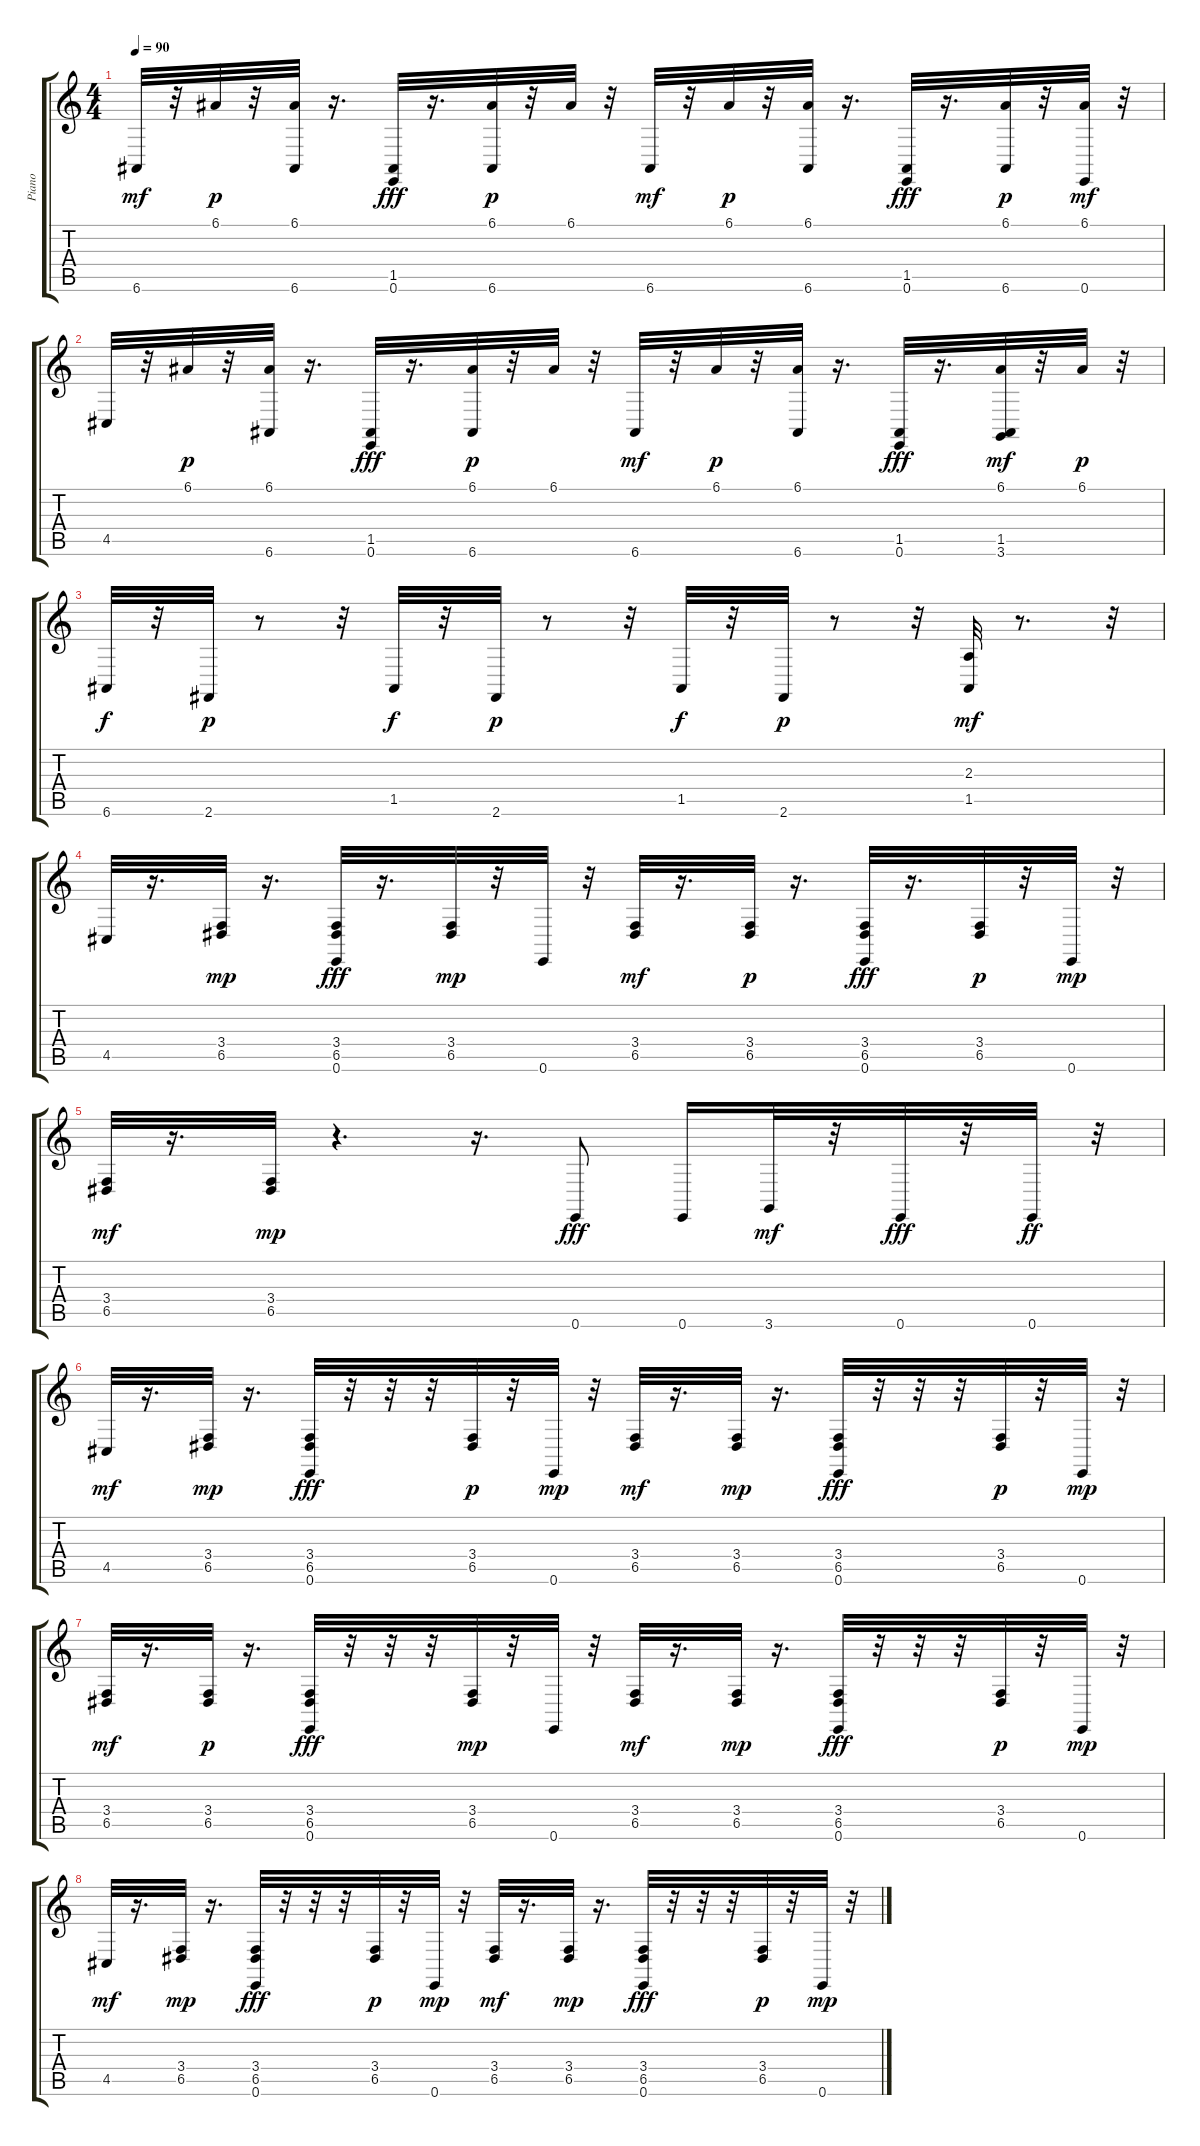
\track ("Piano" "Piano") {instrument acousticgrandpiano}
\staff {score tabs}
\tuning (E4 B3 G3 D3 A2 E2) {hide}
\ts (4 4)
\tempo 90
\clef g2
\ks c
6.6.32{dy mf} r.32 6.1.32{dy p} r.32 (6.1 6.6).32 r.16{d} (1.5 0.6).32{dy fff} r.16{d} (6.1 6.6).32{dy p} r.32 6.1.32 r.32 6.6.32{dy mf} r.32 6.1.32{dy p} r.32 (6.1 6.6).32 r.16{d} (1.5 0.6).32{dy fff} r.16{d} (6.1 6.6).32{dy p} r.32 (6.1 0.6).32{dy mf} r.32 |
4.5.32 r.32 6.1.32{dy p} r.32 (6.1 6.6).32 r.16{d} (1.5 0.6).32{dy fff} r.16{d} (6.1 6.6).32{dy p} r.32 6.1.32 r.32 6.6.32{dy mf} r.32 6.1.32{dy p} r.32 (6.1 6.6).32 r.16{d} (1.5 0.6).32{dy fff} r.16{d} (6.1 1.5 3.6).32{dy mf} r.32 6.1.32{dy p} r.32 |
6.6.32{dy f} r.32 2.6.32{dy p} r.8 r.32 1.5.32{dy f} r.32 2.6.32{dy p} r.8 r.32 1.5.32{dy f} r.32 2.6.32{dy p} r.8 r.32 (2.3 1.5).32{dy mf} r.8{d} r.32 |
4.5.32 r.16{d} (3.4 6.5).32{dy mp} r.16{d} (3.4 6.5 0.6).32{dy fff} r.16{d} (3.4 6.5).32{dy mp} r.32 0.6.32 r.32 (3.4 6.5).32{dy mf} r.16{d} (3.4 6.5).32{dy p} r.16{d} (3.4 6.5 0.6).32{dy fff} r.16{d} (3.4 6.5).32{dy p} r.32 0.6.32{dy mp} r.32 |
(3.4 6.5).32{dy mf} r.16{d} (3.4 6.5).32{dy mp} r.4{d} r.16{d} 0.6.8{dy fff} 0.6.16 3.6.32{dy mf} r.32 0.6.32{dy fff} r.32 0.6.32{dy ff} r.32 |
4.5.32{dy mf} r.16{d} (3.4 6.5).32{dy mp} r.16{d} (3.4 6.5 0.6).32{dy fff} r.32 r.32 r.32 (3.4 6.5).32{dy p} r.32 0.6.32{dy mp} r.32 (3.4 6.5).32{dy mf} r.16{d} (3.4 6.5).32{dy mp} r.16{d} (3.4 6.5 0.6).32{dy fff} r.32 r.32 r.32 (3.4 6.5).32{dy p} r.32 0.6.32{dy mp} r.32 |
(3.4 6.5).32{dy mf} r.16{d} (3.4 6.5).32{dy p} r.16{d} (3.4 6.5 0.6).32{dy fff} r.32 r.32 r.32 (3.4 6.5).32{dy mp} r.32 0.6.32 r.32 (3.4 6.5).32{dy mf} r.16{d} (3.4 6.5).32{dy mp} r.16{d} (3.4 6.5 0.6).32{dy fff} r.32 r.32 r.32 (3.4 6.5).32{dy p} r.32 0.6.32{dy mp} r.32 |
4.5.32{dy mf} r.16{d} (3.4 6.5).32{dy mp} r.16{d} (3.4 6.5 0.6).32{dy fff} r.32 r.32 r.32 (3.4 6.5).32{dy p} r.32 0.6.32{dy mp} r.32 (3.4 6.5).32{dy mf} r.16{d} (3.4 6.5).32{dy mp} r.16{d} (3.4 6.5 0.6).32{dy fff} r.32 r.32 r.32 (3.4 6.5).32{dy p} r.32 0.6.32{dy mp} r.32
